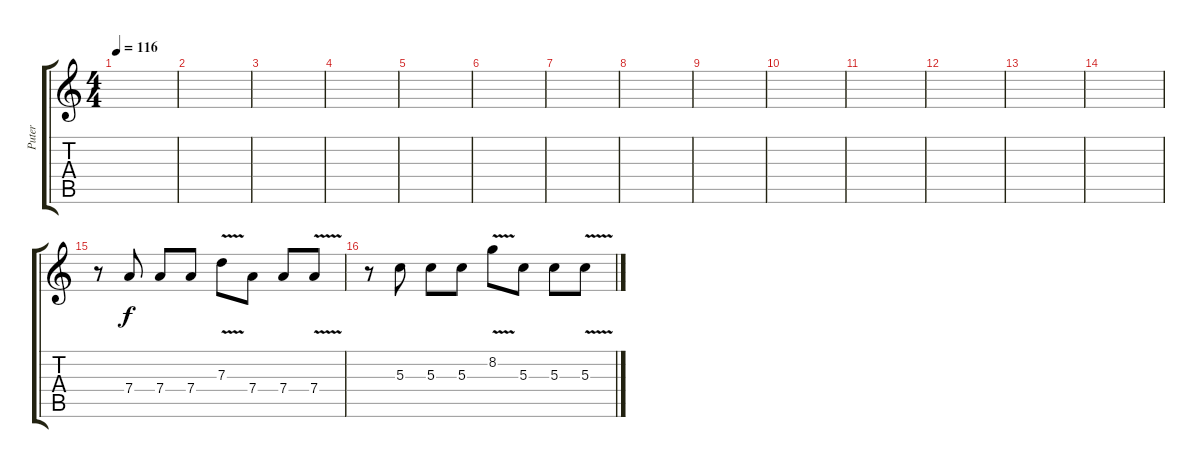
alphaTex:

\track ("Puter" "Puter") {instrument acousticguitarsteel}
\staff {score tabs}
\tuning (E4 B3 G3 D3 A2 E2) {hide}
\ts (4 4)
\tempo 116
\clef g2
\ks c
|
|
|
|
|
|
|
|
|
|
|
|
|
|
r.8 7.4.8 7.4.8 7.4.8 7.3{v}.8 7.4.8 7.4.8 7.4{v}.8 |
r.8 5.3.8 5.3.8 5.3.8 8.2{v}.8 5.3.8 5.3.8 5.3{v}.8
